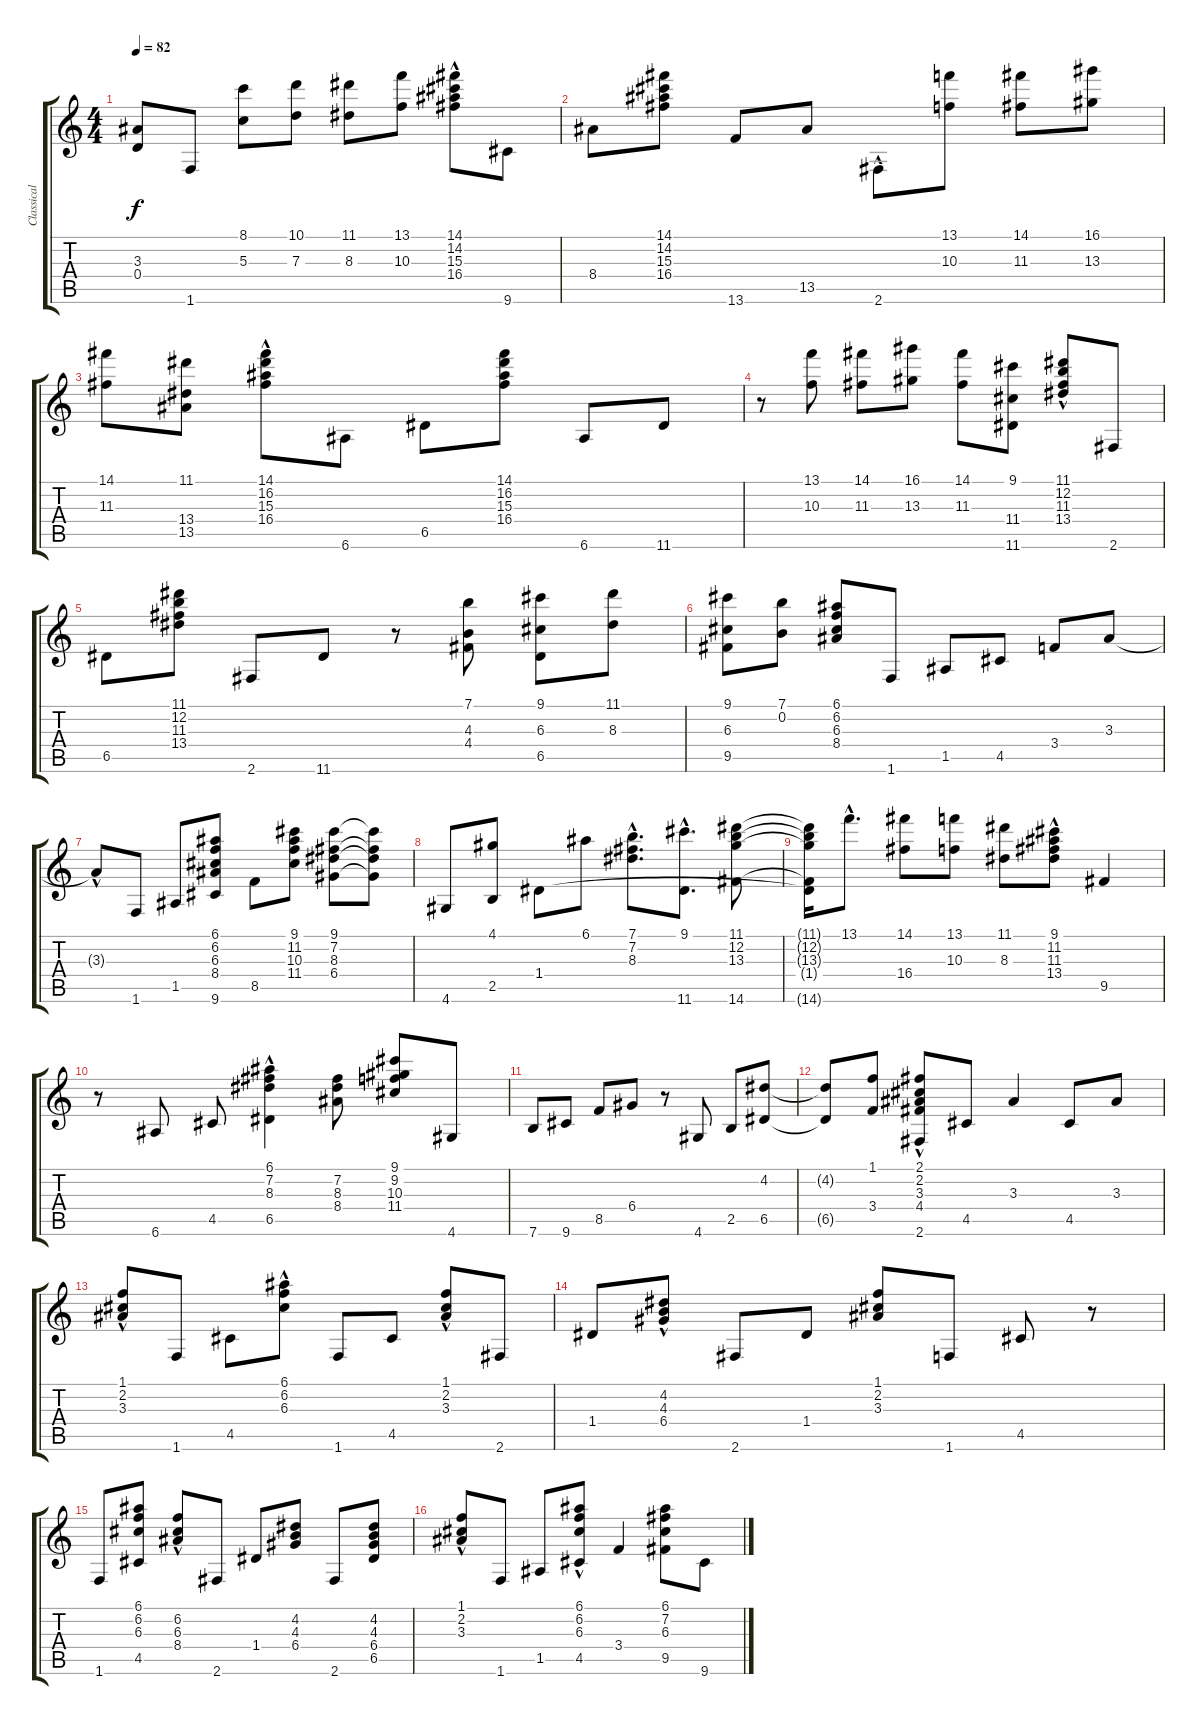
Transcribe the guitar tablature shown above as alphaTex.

\track ("Classical guitar" "Classical ") {instrument acousticguitarnylon}
\staff {score tabs}
\tuning (E4 B3 G3 D3 A2 E2) {hide}
\ts (4 4)
\tempo 82
\clef g2
\ks c
(3.3 0.4).8{dy f} 1.6.8 (8.1 5.3).8 (10.1 7.3).8 (11.1 8.3).8 (13.1 10.3).8 (14.1{hac} 14.2{hac} 15.3{hac} 16.4{hac}).8 9.6.8 |
8.4.8 (14.1 14.2 15.3 16.4).8 13.6.8 13.5.8 2.6{hac}.8 (13.1 10.3).8 (14.1 11.3).8 (16.1 13.3).8 |
(14.1 11.3).8 (11.1 13.4 13.5).8 (14.1{hac} 16.2{hac} 15.3{hac} 16.4{hac}).8 6.6.8 6.5.8 (14.1 16.2 15.3 16.4).8 6.6.8 11.6.8 |
r.8 (13.1 10.3).8 (14.1 11.3).8 (16.1 13.3).8 (14.1 11.3).8 (9.1 11.4 11.6).8 (11.1{hac} 12.2{hac} 11.3{hac} 13.4{hac}).8 2.6.8 |
6.5.8 (11.1 12.2 11.3 13.4).8 2.6.8 11.6.8 r.8 (7.1 4.3 4.4).8 (9.1 6.3 6.5).8 (11.1 8.3).8 |
(9.1 6.3 9.5).8 (7.1 0.2).8 (6.1 6.2 6.3 8.4).8 1.6.8 1.5.8 4.5.8 3.4.8 3.3.8 |
3.3{hac t}.8 1.6.8 1.5.8 (6.1 6.2 6.3 8.4 9.6).8 8.5.8 (9.1 11.2 10.3 11.4).8 (9.1 7.2 8.3 6.4).8 (9.1{t} 7.2{t} 8.3{t} 6.4{t}).8 |
4.6.8 (4.1 2.5).8 1.4.8 6.1.8 (7.1{hac} 7.2{hac} 8.3{hac}).8{d} (9.1{hac} 11.6{hac}).8{d} (11.1 12.2 13.3 14.6).8 |
(11.1{t} 12.2{t} 13.3{t} 1.4{t} 14.6{t}).16 13.1{hac}.8{d} (14.1 16.4).8 (13.1 10.3).8 (11.1 8.3).8 (9.1 11.2{hac} 11.3{hac} 13.4{hac}).8 9.5.4 |
r.8 6.6.8 4.5.8 (6.1 7.2 8.3 6.5{hac}).4 (7.2 8.3 8.4).8 (9.1 9.2 10.3 11.4).8 4.6.8 |
7.6.8 9.6.8 8.5.8 6.4.8 r.8 4.6.8 2.5.8 (4.2 6.5).8 |
(4.2{t} 6.5{t}).8 (1.1 3.4).8 (2.1{hac} 2.2{hac} 3.3 4.4{hac} 2.6{hac}).8 4.5.8 3.3.4 4.5.8 3.3.8 |
(1.1{hac} 2.2{hac} 3.3{hac}).8 1.6.8 4.5.8 (6.1{hac} 6.2{hac} 6.3{hac}).8 1.6.8 4.5.8 (1.1{hac} 2.2{hac} 3.3{hac}).8 2.6.8 |
1.4.8 (4.2{hac} 4.3{hac} 6.4{hac}).8 2.6.8 1.4.8 (1.1 2.2 3.3).8 1.6.8 4.5.8 r.8 |
1.6.8 (6.1 6.2 6.3 4.5).8 (6.2{hac} 6.3{hac} 8.4{hac}).8 2.6.8 1.4.8 (4.2 4.3 6.4).8 2.6.8 (4.2 4.3 6.4 6.5).8 |
(1.1{hac} 2.2{hac} 3.3{hac}).8 1.6.8 1.5.8 (6.1{hac} 6.2{hac} 6.3{hac} 4.5).8 3.4.4 (6.1 7.2 6.3 9.5).8 9.6.8
